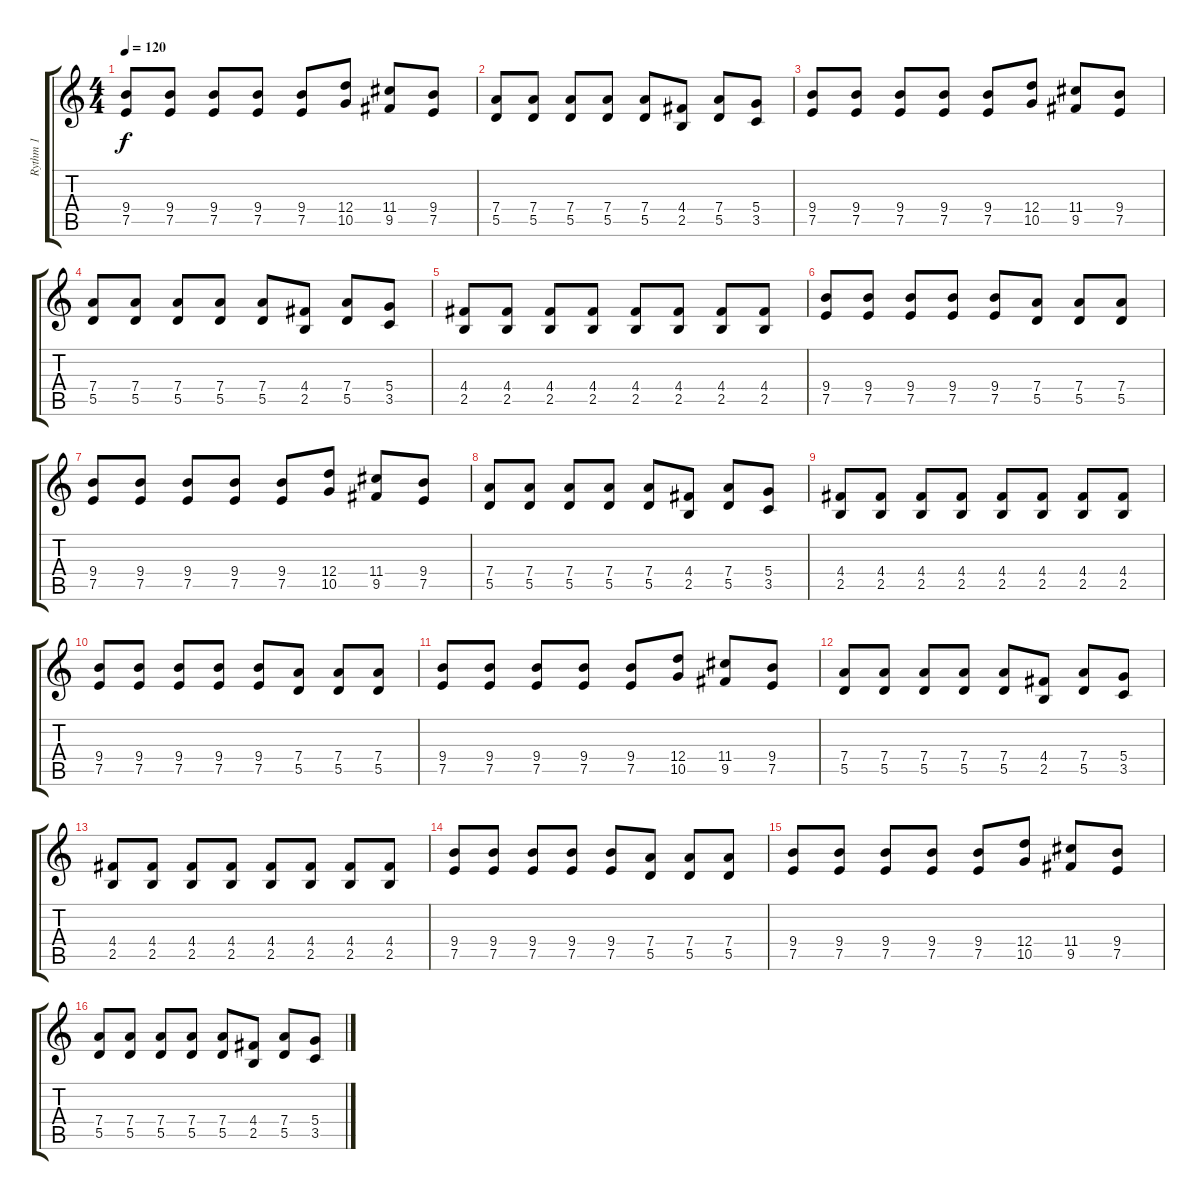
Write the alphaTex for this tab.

\track ("Rythm 1" "Rythm 1") {instrument distortionguitar}
\staff {score tabs}
\tuning (E4 B3 G3 D3 A2 E2) {hide}
\ts (4 4)
\tempo 120
\clef g2
\ks c
(9.4 7.5).8{dy f} (9.4 7.5).8 (9.4 7.5).8 (9.4 7.5).8 (9.4 7.5).8 (12.4 10.5).8 (11.4 9.5).8 (9.4 7.5).8 |
(7.4 5.5).8 (7.4 5.5).8 (7.4 5.5).8 (7.4 5.5).8 (7.4 5.5).8 (4.4 2.5).8 (7.4 5.5).8 (5.4 3.5).8 |
(9.4 7.5).8 (9.4 7.5).8 (9.4 7.5).8 (9.4 7.5).8 (9.4 7.5).8 (12.4 10.5).8 (11.4 9.5).8 (9.4 7.5).8 |
(7.4 5.5).8 (7.4 5.5).8 (7.4 5.5).8 (7.4 5.5).8 (7.4 5.5).8 (4.4 2.5).8 (7.4 5.5).8 (5.4 3.5).8 |
(4.4 2.5).8 (4.4 2.5).8 (4.4 2.5).8 (4.4 2.5).8 (4.4 2.5).8 (4.4 2.5).8 (4.4 2.5).8 (4.4 2.5).8 |
(9.4 7.5).8 (9.4 7.5).8 (9.4 7.5).8 (9.4 7.5).8 (9.4 7.5).8 (7.4 5.5).8 (7.4 5.5).8 (7.4 5.5).8 |
(9.4 7.5).8 (9.4 7.5).8 (9.4 7.5).8 (9.4 7.5).8 (9.4 7.5).8 (12.4 10.5).8 (11.4 9.5).8 (9.4 7.5).8 |
(7.4 5.5).8 (7.4 5.5).8 (7.4 5.5).8 (7.4 5.5).8 (7.4 5.5).8 (4.4 2.5).8 (7.4 5.5).8 (5.4 3.5).8 |
(4.4 2.5).8 (4.4 2.5).8 (4.4 2.5).8 (4.4 2.5).8 (4.4 2.5).8 (4.4 2.5).8 (4.4 2.5).8 (4.4 2.5).8 |
(9.4 7.5).8 (9.4 7.5).8 (9.4 7.5).8 (9.4 7.5).8 (9.4 7.5).8 (7.4 5.5).8 (7.4 5.5).8 (7.4 5.5).8 |
(9.4 7.5).8 (9.4 7.5).8 (9.4 7.5).8 (9.4 7.5).8 (9.4 7.5).8 (12.4 10.5).8 (11.4 9.5).8 (9.4 7.5).8 |
(7.4 5.5).8 (7.4 5.5).8 (7.4 5.5).8 (7.4 5.5).8 (7.4 5.5).8 (4.4 2.5).8 (7.4 5.5).8 (5.4 3.5).8 |
(4.4 2.5).8 (4.4 2.5).8 (4.4 2.5).8 (4.4 2.5).8 (4.4 2.5).8 (4.4 2.5).8 (4.4 2.5).8 (4.4 2.5).8 |
(9.4 7.5).8 (9.4 7.5).8 (9.4 7.5).8 (9.4 7.5).8 (9.4 7.5).8 (7.4 5.5).8 (7.4 5.5).8 (7.4 5.5).8 |
(9.4 7.5).8 (9.4 7.5).8 (9.4 7.5).8 (9.4 7.5).8 (9.4 7.5).8 (12.4 10.5).8 (11.4 9.5).8 (9.4 7.5).8 |
(7.4 5.5).8 (7.4 5.5).8 (7.4 5.5).8 (7.4 5.5).8 (7.4 5.5).8 (4.4 2.5).8 (7.4 5.5).8 (5.4 3.5).8
